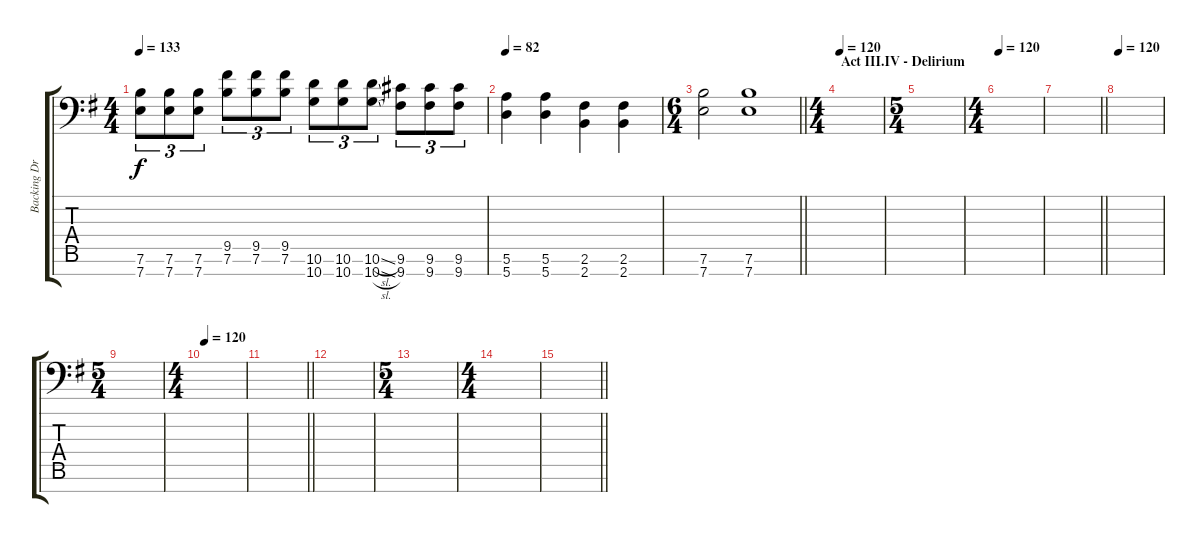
\track ("Backing Dropped A" "Backing Dr") {instrument distortionguitar}
\staff {score tabs}
\tuning (E4 B3 G3 D3 A2 E2 A1) {hide}
\ts (4 4)
\tempo 133
\clef f4
\ks eminor
(7.6 7.7).8{tu (3 2) dy f} (7.6 7.7).8{tu (3 2)} (7.6 7.7).8{tu (3 2)} (9.5 7.6).8{tu (3 2)} (9.5 7.6).8{tu (3 2)} (9.5 7.6).8{tu (3 2)} (10.6 10.7).8{tu (3 2)} (10.6 10.7).8{tu (3 2)} (10.6{sl} 10.7{sl}).8{tu (3 2)} (9.6 9.7).8{tu (3 2)} (9.6 9.7).8{tu (3 2)} (9.6 9.7).8{tu (3 2)} |
\tempo 82
(5.6 5.7).4 (5.6 5.7).4 (2.6 2.7).4 (2.6 2.7).4 |
\ts (6 4)
\barLineRight lightlight
(7.6 7.7).2 (7.6 7.7).1 |
\ts (4 4)
\section ("" "Act III.IV - Delirium")
\tempo 120
|
\ts (5 4)
|
\ts (4 4)
\tempo 120
|
\barLineRight lightlight
|
\tempo 120
|
\ts (5 4)
|
\ts (4 4)
\tempo 120
|
\barLineRight lightlight
|
\section ("" "")
|
\ts (5 4)
|
\ts (4 4)
|
\barLineRight lightlight
